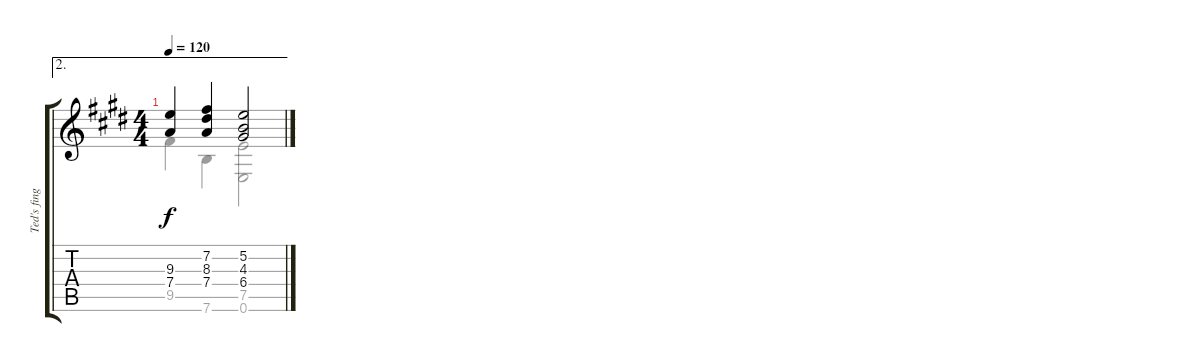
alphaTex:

\track ("Ted's fingering" "Ted's fing") {instrument electricguitarjazz}
\staff {score tabs}
\tuning (E4 B3 G3 D3 A2 E2) {hide}
\voice
\ae 2
\ts (4 4)
\tempo 120
\clef g2
\ks e
(9.3 7.4).4{dy f} (7.2 8.3 7.4).4 (5.2 4.3 6.4).2
\voice
\clef g2
\ottava regular
\simile none
\ks e
9.5.4{dy f} 7.6.4 (7.5 0.6).2
